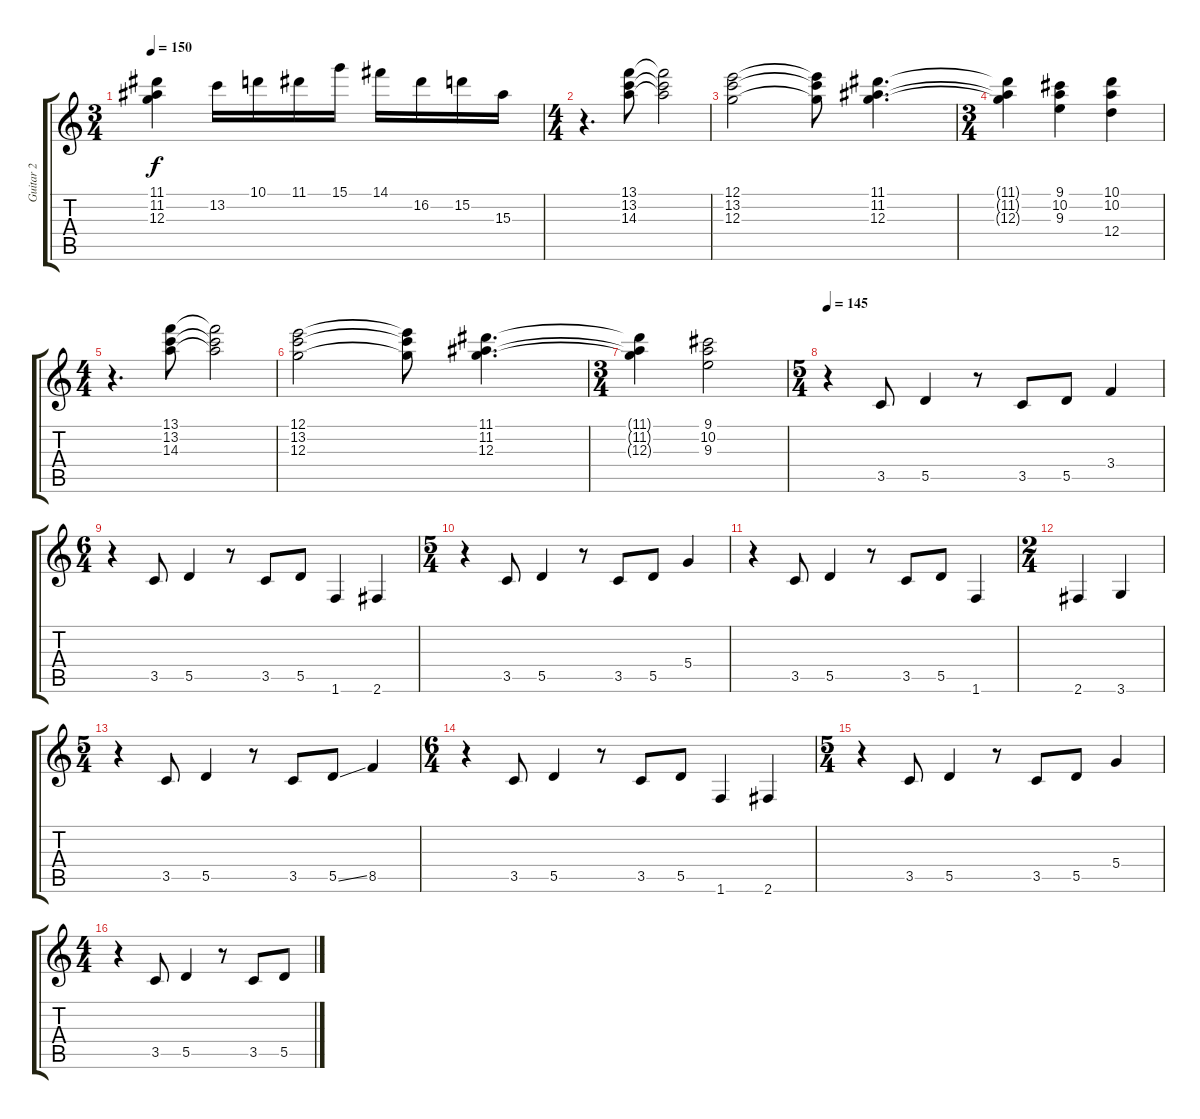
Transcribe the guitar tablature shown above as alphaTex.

\track ("Guitar 2" "Guitar 2") {instrument distortionguitar}
\staff {score tabs}
\tuning (E4 B3 G3 D3 A2 E2) {hide}
\ts (3 4)
\tempo 150
\clef g2
\ks c
(11.1{t} 11.2{t} 12.3{t}).4{dy f} 13.2.16 10.1.16 11.1.16 15.1.16 14.1.16 16.2.16 15.2.16 15.3.16 |
\ts (4 4)
r.4{d} (13.1 13.2 14.3).8 (13.1{t} 13.2{t} 14.3{t}).2 |
(12.1 13.2 12.3).2 (12.1{t} 13.2{t} 12.3{t}).8 (11.1 11.2 12.3).4{d} |
\ts (3 4)
(11.1{t} 11.2{t} 12.3{t}).4 (9.1 10.2 9.3).4 (10.1 10.2 12.4).4 |
\ts (4 4)
r.4{d} (13.1 13.2 14.3).8 (13.1{t} 13.2{t} 14.3{t}).2 |
(12.1 13.2 12.3).2 (12.1{t} 13.2{t} 12.3{t}).8 (11.1 11.2 12.3).4{d} |
\ts (3 4)
(11.1{t} 11.2{t} 12.3{t}).4 (9.1 10.2 9.3).2 |
\ts (5 4)
\tempo 145
r.4{instrument distortionguitar} 3.5.8 5.5.4 r.8 3.5.8 5.5.8 3.4.4 |
\ts (6 4)
r.4 3.5.8 5.5.4 r.8 3.5.8 5.5.8 1.6.4 2.6.4 |
\ts (5 4)
r.4 3.5.8 5.5.4 r.8 3.5.8 5.5.8 5.4.4 |
r.4 3.5.8 5.5.4 r.8 3.5.8 5.5.8 1.6.4 |
\ts (2 4)
2.6.4 3.6.4 |
\ts (5 4)
r.4 3.5.8 5.5.4 r.8 3.5.8 5.5{ss}.8 8.5.4 |
\ts (6 4)
r.4 3.5.8 5.5.4 r.8 3.5.8 5.5.8 1.6.4 2.6.4 |
\ts (5 4)
r.4 3.5.8 5.5.4 r.8 3.5.8 5.5.8 5.4.4 |
\ts (4 4)
r.4 3.5.8 5.5.4 r.8 3.5.8 5.5.8
